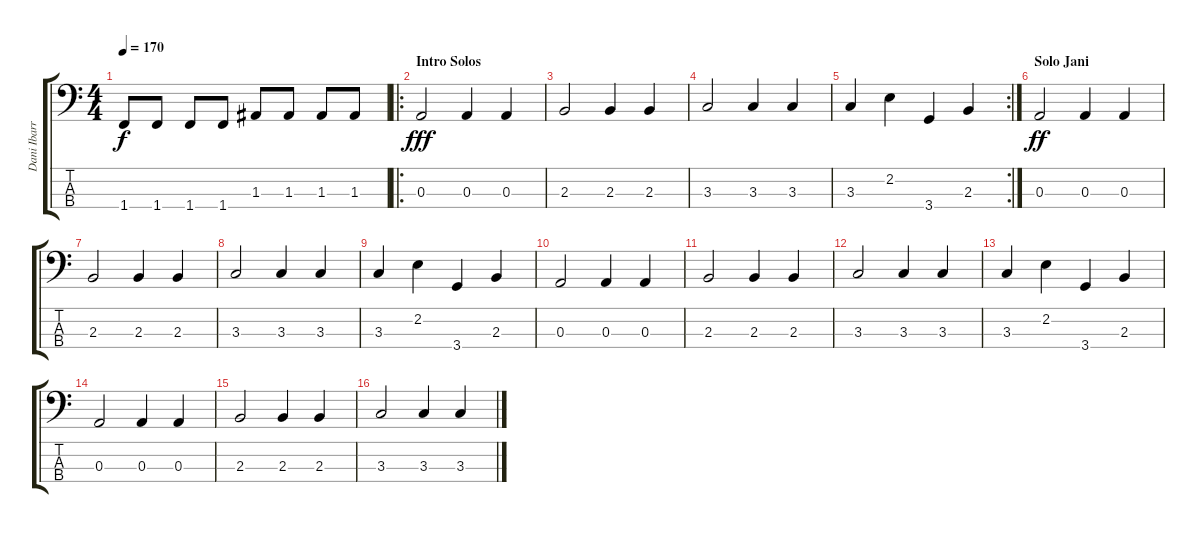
\track ("Dani Ibarra (Bajo) 16 años" "Dani Ibarr") {instrument electricbassfinger}
\staff {score tabs}
\tuning (G2 D2 A1 E1) {hide}
\ts (4 4)
\tempo 170
\clef f4
\ks c
1.4.8{dy f} 1.4.8 1.4.8 1.4.8 1.3.8 1.3.8 1.3.8 1.3.8 |
\ro
\section ("" "Intro Solos")
0.3.2{dy fff} 0.3.4 0.3.4 |
2.3.2 2.3.4 2.3.4 |
3.3.2 3.3.4 3.3.4 |
\rc 2
3.3.4 2.2.4 3.4.4 2.3.4 |
\section ("" "Solo Jani")
0.3.2{dy ff} 0.3.4 0.3.4 |
2.3.2 2.3.4 2.3.4 |
3.3.2 3.3.4 3.3.4 |
3.3.4 2.2.4 3.4.4 2.3.4 |
0.3.2 0.3.4 0.3.4 |
2.3.2 2.3.4 2.3.4 |
3.3.2 3.3.4 3.3.4 |
3.3.4 2.2.4 3.4.4 2.3.4 |
0.3.2 0.3.4 0.3.4 |
2.3.2 2.3.4 2.3.4 |
3.3.2 3.3.4 3.3.4
